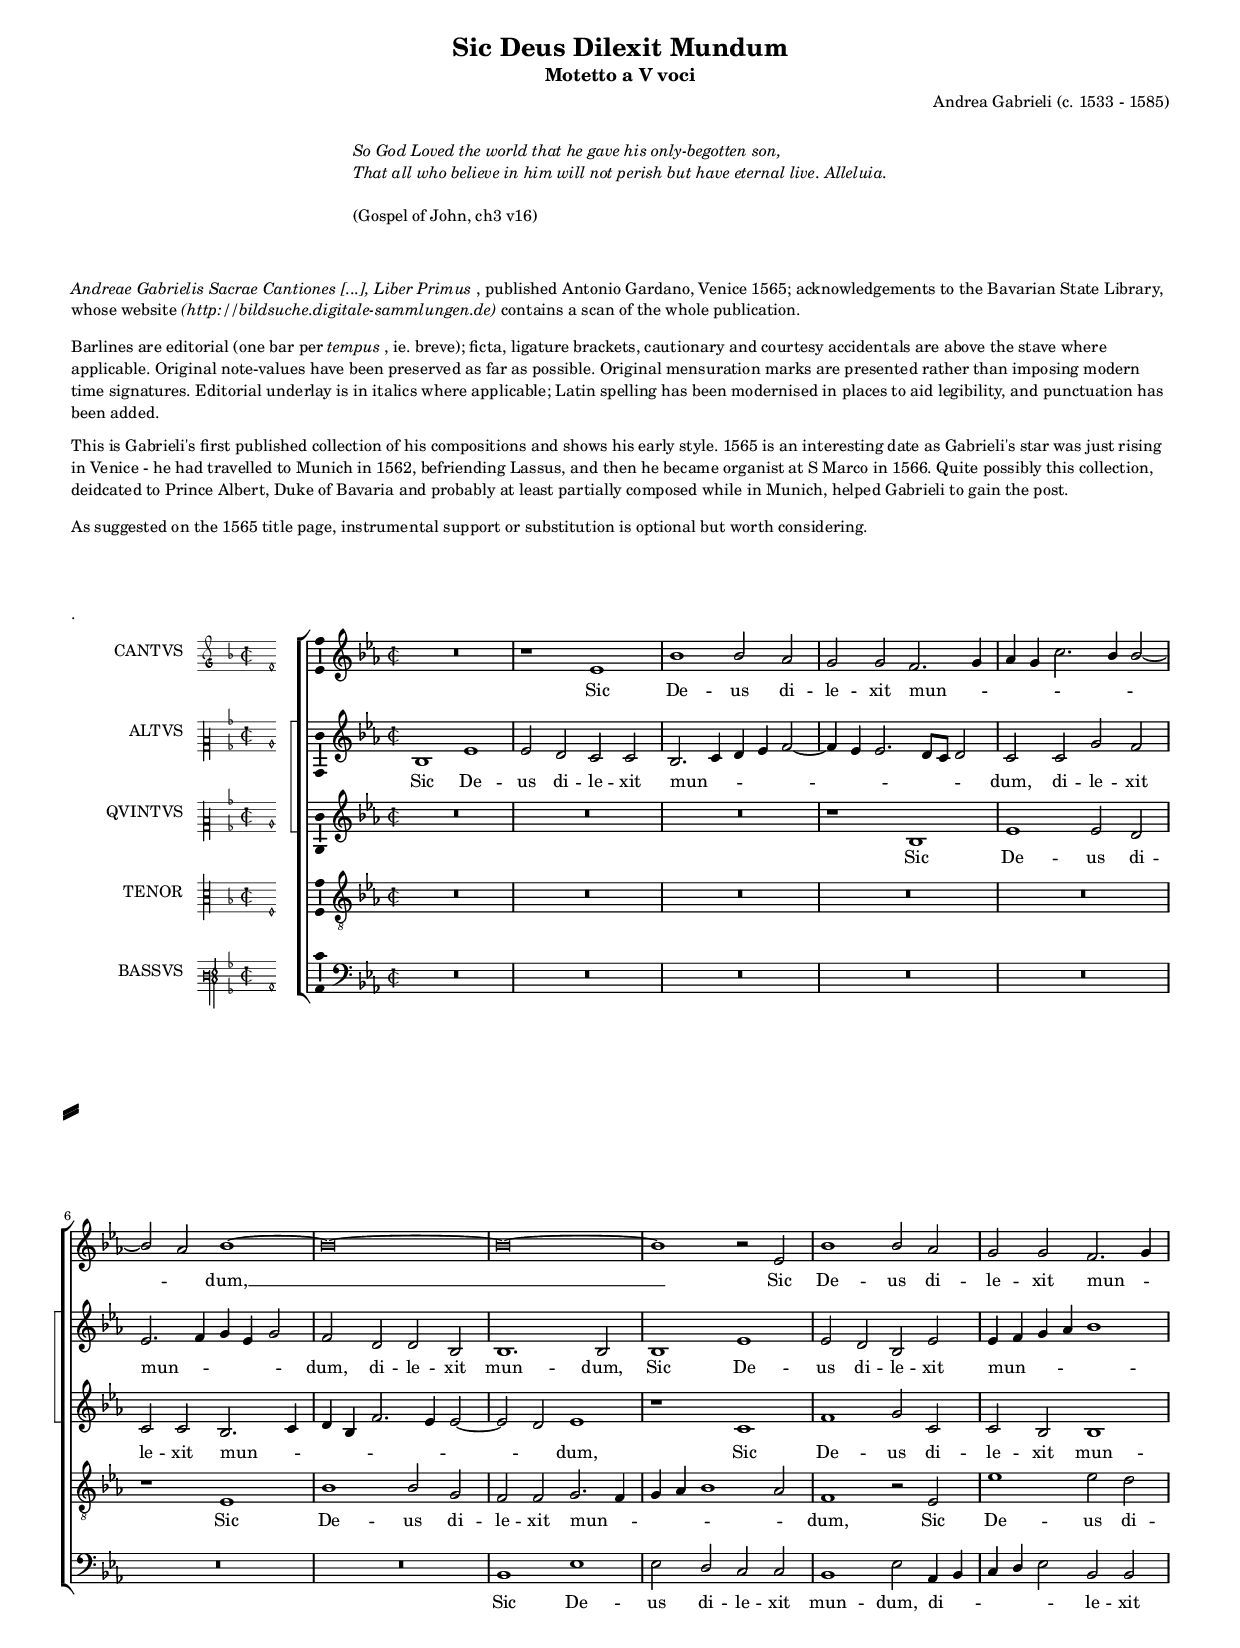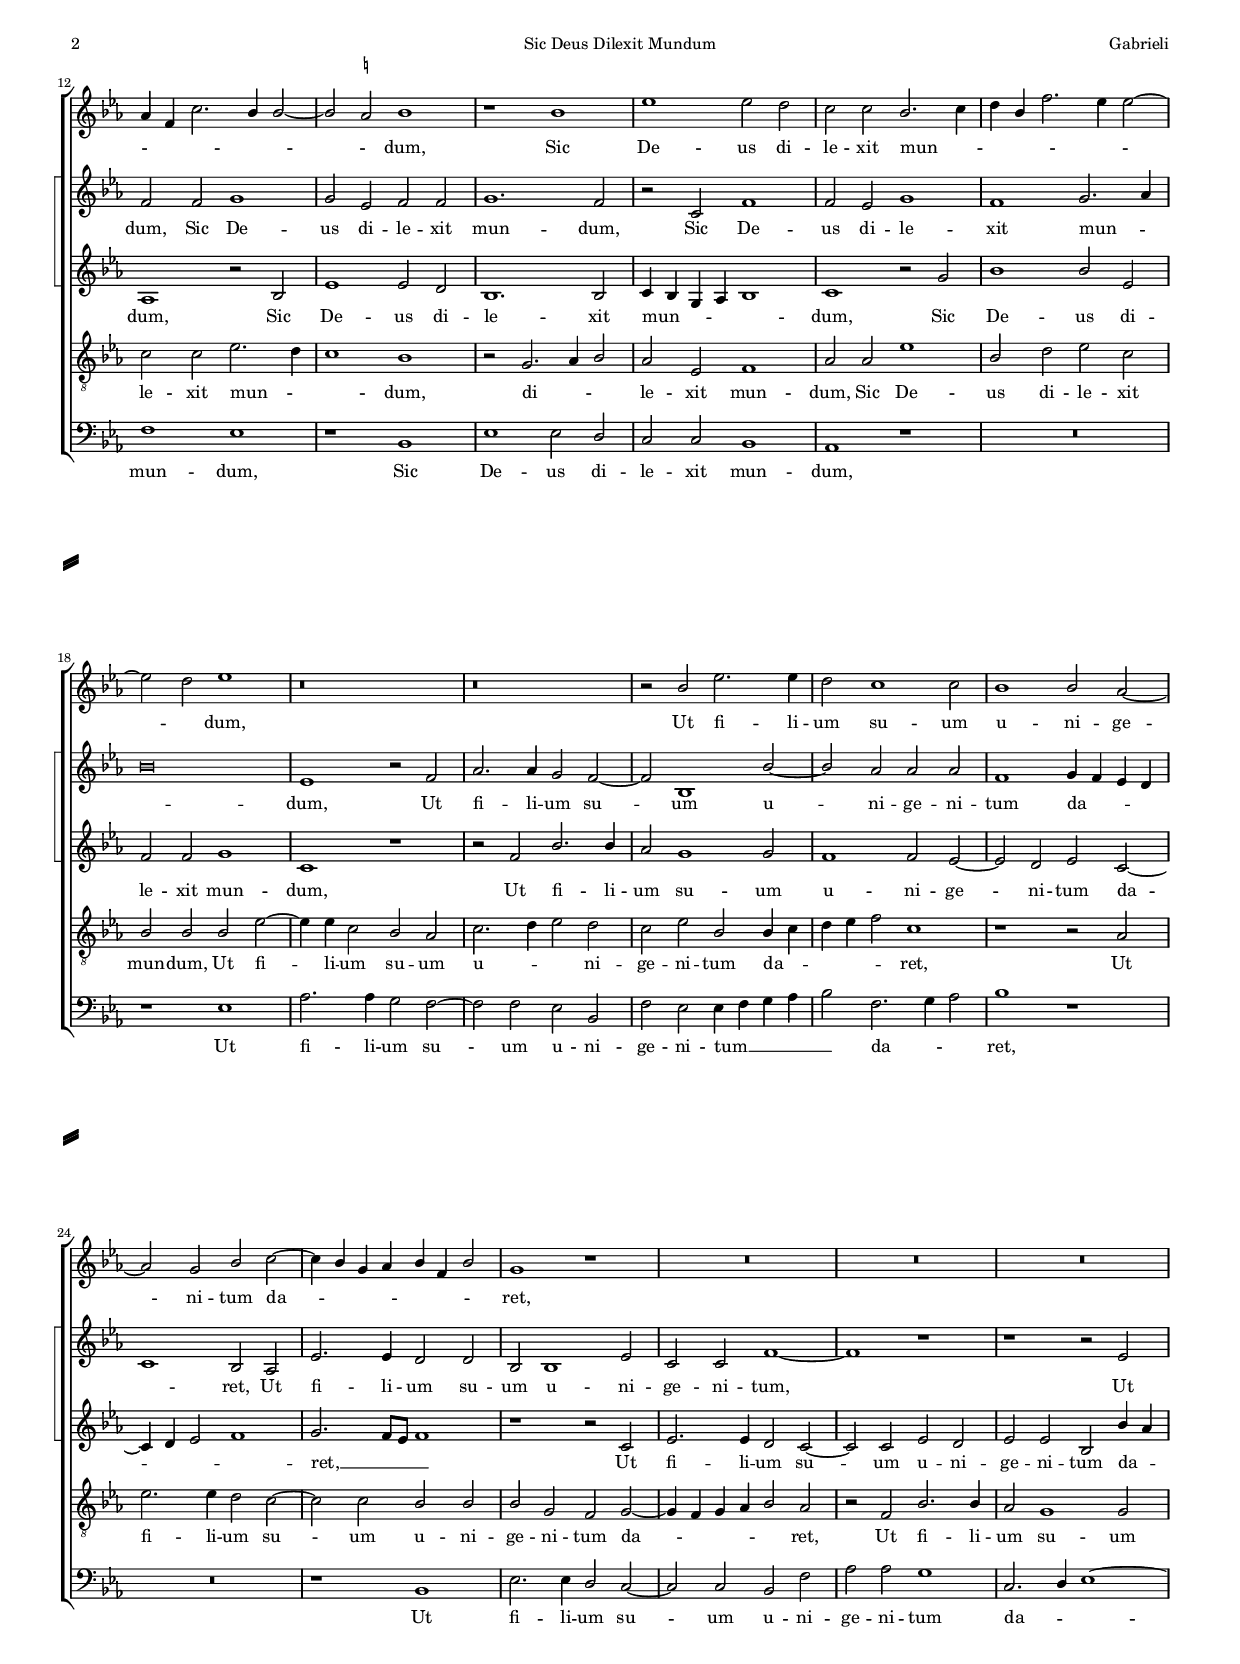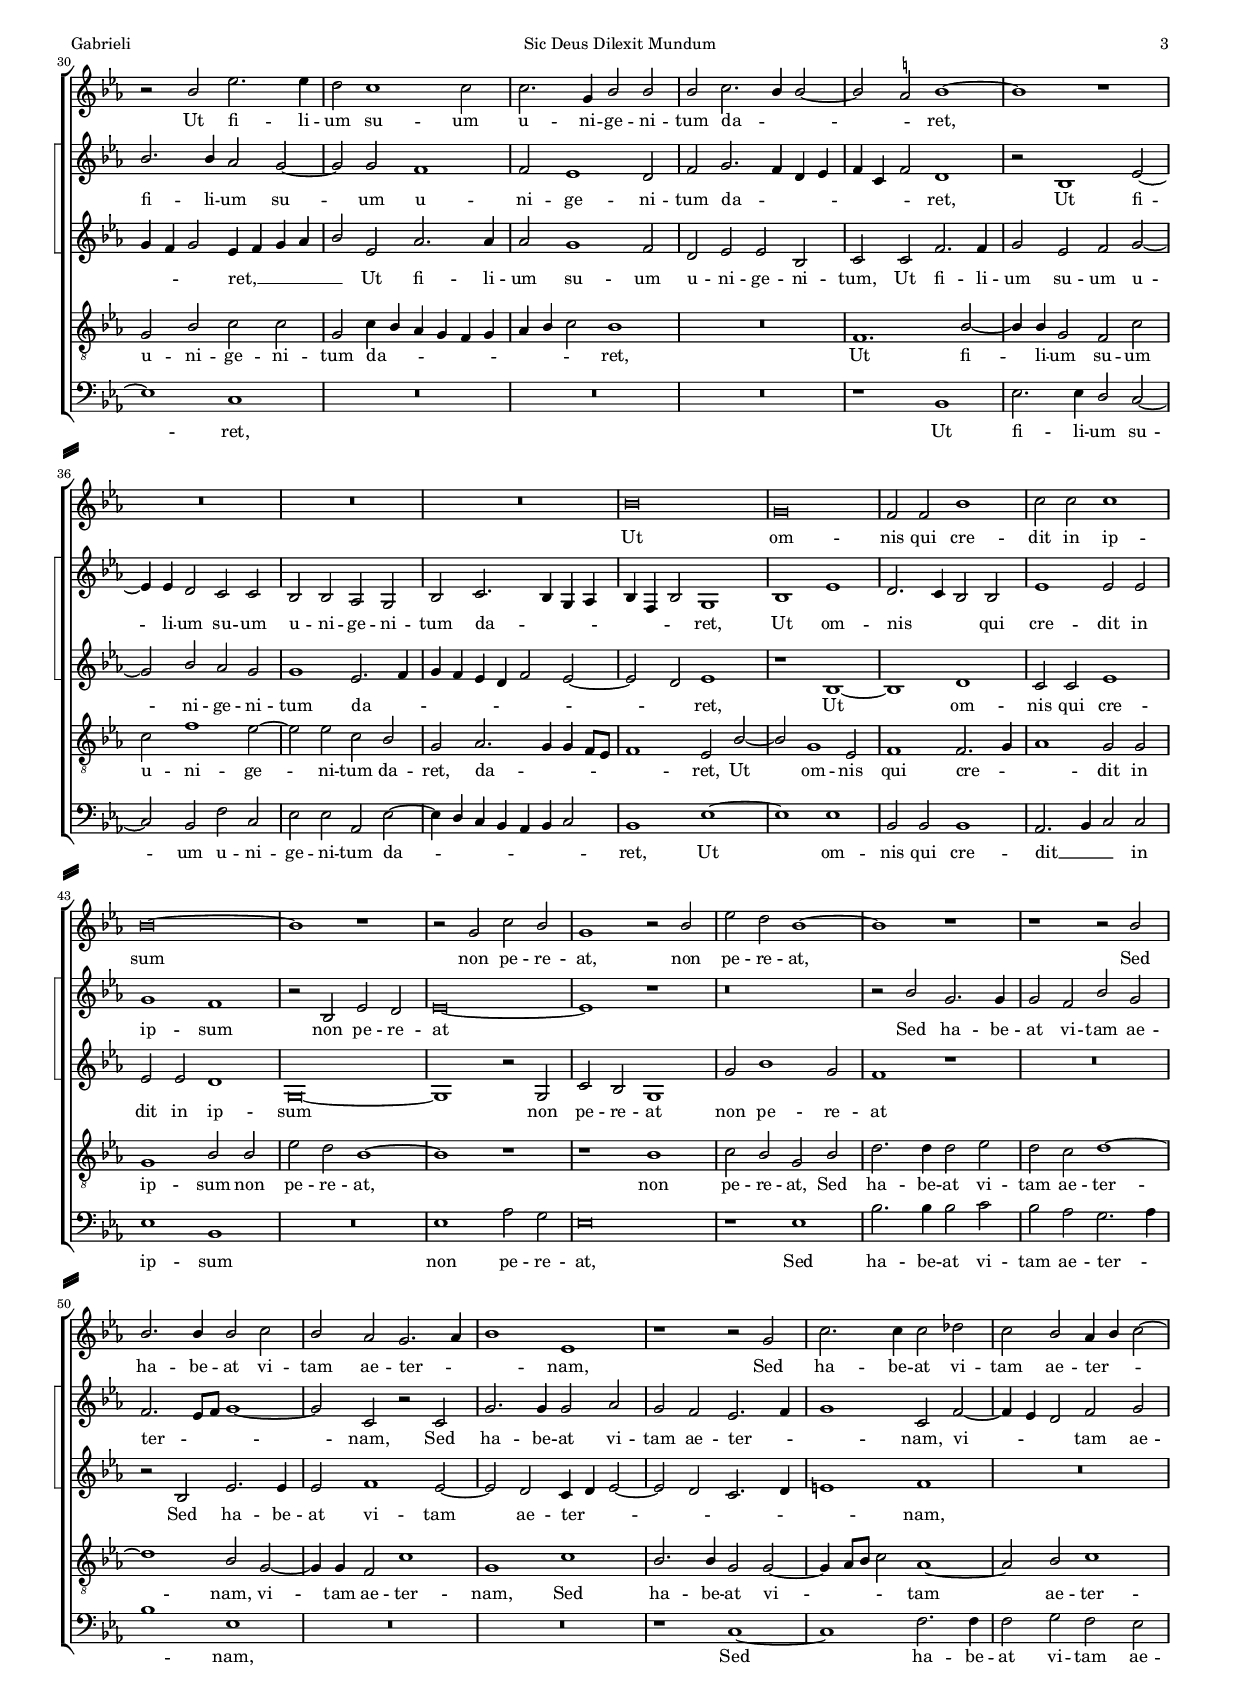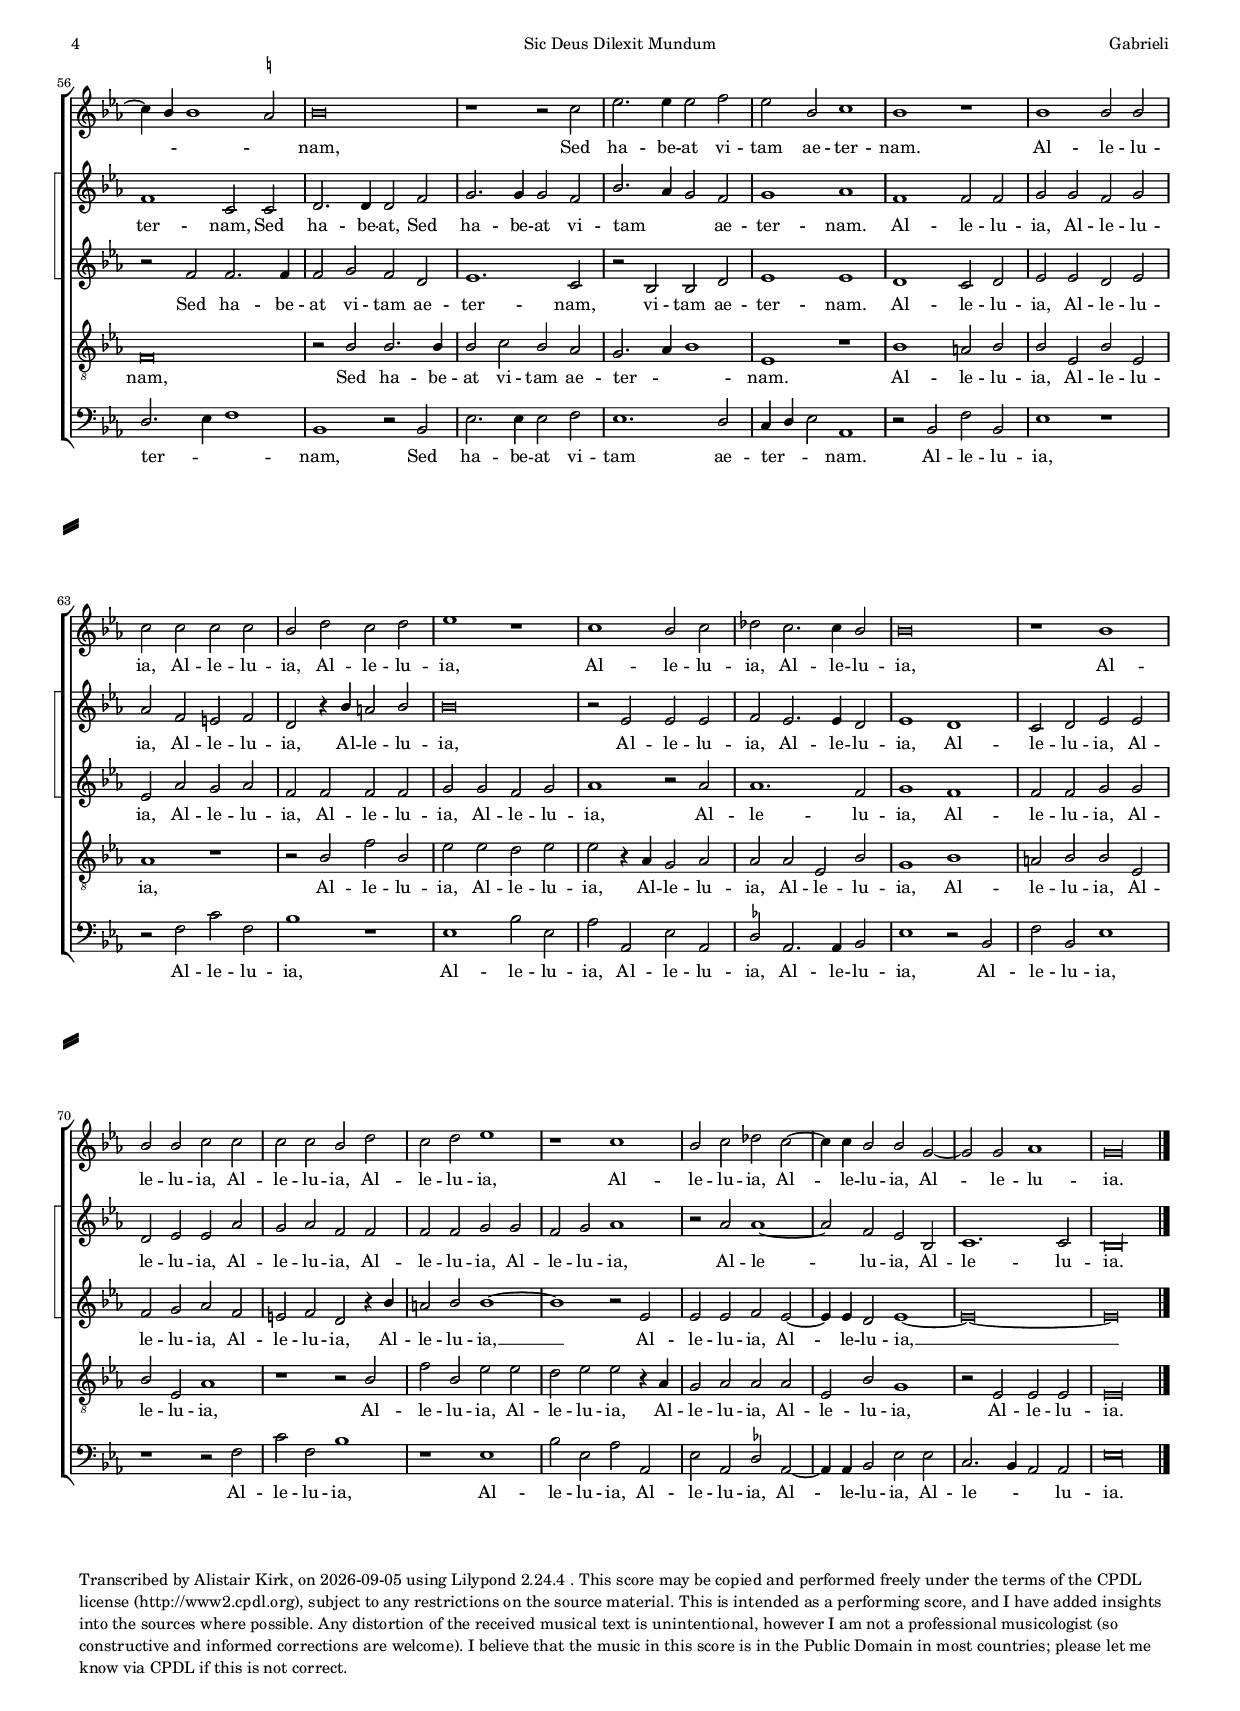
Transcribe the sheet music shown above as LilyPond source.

%
%  Alistair Kirk's Lilypond Template for Polyphonic Music - last revised 2018-09-03.
%
%
%  If you can't be bothered to learn how to use lilypond properly (fair enough) then you can still easily make many 
%  commonly-needed changes to this score - including transposition, clefs, music size, titles etc etc - using my 
%  easy online guide at https://guidallambert.github.io/MusicEditing/EasyLilypondCustomisation.html
%
%  Best edited using Frescobaldi!  Get it from frescobaldi.org - a highly recommended 
%  Lilypond editor.  (I also highly recommend VSCode with its Git integration for version controlling.)
%


%%%%%%%%%%%%%%%%%%
% 1 - Description of this score
%%%%%%%%%%%%%%%%%%

%%% 1A - paper layout
%

#(set-default-paper-size "a4")
#(set-global-staff-size 14)
\paper {
        left-margin   = 12\mm
        right-margin   = 12\mm
        top-margin    = 10\mm
        bottom-margin = 10\mm
}

%%% 1B - titles
%

\header {
	title = "Sic Deus Dilexit Mundum"
	subtitle = "Motetto a V voci"
	% poet = ""
	% subsubtitle = "VIII Vocum"
	% arranger = ""
	composer = "Andrea Gabrieli (c. 1533 - 1585)"
	% opus=""
}

hcomposer = "Gabrieli"
htitle = "Sic Deus Dilexit Mundum"

%%% 1C - Transposition of the whole score.
%
% This works relative to c.
%  Ie. To keep the original pitch leave this as 'c' (without quotes).
% To transpose the whole score up a tone set to 'd'.  For down a tone, set to 'bes,' (note the comma) etc
%  Everything is transposed, including key signatures etc (but prefatory staves are not affected).

TranspositionInterval = bes,



%%% 1D - clefs and stave labels
%

StaveAClef =  "treble"
StaveALabel =  "CANTVS"

StaveBClef =  "treble"
StaveBLabel =  "ALTVS"

StaveCClef =  "treble"
StaveCLabel =  "QVINTVS"

StaveDClef =  "treble_8"
StaveDLabel =  "TENOR"

StaveEClef =   "bass"
StaveELabel =   "BASSVS"

StaveFClef =  "treble_8"
StaveFLabel =   "Altus"

StaveGClef =   "treble_8"
StaveGLabel =   "Tenor"

StaveHClef =   "bass"
StaveHLabel =   "Bassus"

%%% 1E - key and time signature
%

gkeysig = {\key f \major}  %  Nb.  don't need to change this even if transposing - see above
global = {
	\time 2/1  %nb this might be overridden elsewhere (actually thinking of getting rid of it here...
	\gkeysig
        \override Score.MetronomeMark #'transparent = ##t
}

%%%1f  - What sound and tempo to use for the output MIDI file
%

% Tempo:
% Set the first number in the line below to set the playback speed.
% The number controls the length of the semibreve (which is the
% tactus of most 16th century polyphony written in tempus imperfectum)
% Suggest something in the range of 35 (very slow) to 65 (very fast).
% 45 is my default.

midiTactus = #(ly:make-moment 48 1)

% Playback sound:
% I think ocarina sounds a bit like a chamber organ on most General MIDI
% soundbanks, and annoys me the least of all the various terrible options,
% but suit yourself!
% "recorder" may also be useful on your computer??

MidiPlaybackSound = "ocarina"


%%%%%%%%%%%%%%%%%%
% 2 - Generic 'technical' settings (shouldn't usually need to change any of these unless personal preference suggests otherwise)
%%%%%%%%%%%%%%%%%%

\layout {
	\context {
		\Voice
			\remove "Note_heads_engraver"
			\consists "Completion_heads_engraver"
			\override NoteHead #'style = #'baroque

                         % These two go together!
                         \override Slur #'transparent = ##t
                         \override AccidentalSuggestion #'avoid-slur = #'inside  % Doesm't seem to help (in that ficta are shown way outside the stave when theres a slur) but does at least suppress all the error messages in the log file!


			\remove "Rest_engraver"
			\consists "Completion_rest_engraver"
                        \override Stem #'neutral-direction = #up

	}
	\context {
		\Staff
			\consists Ambitus_engraver
                        %% \override Stem #'thickness = #0.9
                        \RemoveEmptyStaves
	}
        \context {
                \StaffGroup
                        \consists "Separating_line_group_engraver"
	}
        \context {
                 \Score
                          \override BarNumber #'padding = #1.5
                          %\override BarNumber #'font-size = #1
                          %\override BarLine #'transparent = ##t	%% Uncomment for Mensurstriche (also change from ChoirStaff to Staffgroup and comment out completion_heads_engraver etc
                          %\override BarLine #'hair-thickness = #0.9   %% Example of how to manipulate barlines
        }
        \context {
                \Lyrics
                       %\override LyricText #'font-size = #1.2
                       %\override LyricText #'whiteout = ##t		% Might help with mensurstriche
                       %\override LyricExtender #'whiteout = ##t	% Might help with mensurstriche
                       %\override LyricHyphen #'whiteout = ##t		% Might help with mensurstriche
	}
}
\paper {
	ragged-last-bottom = ##f
  	ragged-bottom = ##f
	system-separator-markup = \slashSeparator
        evenHeaderMarkup=\markup  \fill-line { \fromproperty #'page:page-number-string \htitle \hcomposer }
	oddHeaderMarkup= \markup  \fill-line { \on-the-fly #not-first-page \hcomposer \on-the-fly #not-first-page \htitle \on-the-fly #not-first-page \fromproperty #'page:page-number-string }
         top-system-spacing #'basic-distance = #7    % Top stave is a bit too close to the page headers.
         % systems-per-page = 3  	% Lilypond rarely needs forcing like this...
         %  system-count = 13   	% ditto
         % page-count = 8    		% ditto
}




%%% The main musical content is in the two linked files below:



%%%%%%%%%%%%%%%%%%
% Some useful definitions for early music
%%%%%%%%%%%%%%%%%%

italicas=\override LyricText #'font-shape = #'italic
rectas=\override LyricText #'font-shape = #'upright
ss=\once \set suggestAccidentals = ##t
ficta = \once \set suggestAccidentals = ##t
date = #(strftime "%Y-%m-%d" (localtime (current-time)))
%m0 = \melismaEnd
%m1 = \melisma

%% Defining graphics for unusual mensural time signatures!
#(
  define ((double-time-signature2 glyph a) grob) (
       grob-interpret-markup grob (
          markup  (
            #:line ( #:musicglyph glyph #:number #:vcenter a )
          )
       )
  )
)
#(
  define ((double-time-signature3 glyph a b) grob) (
       grob-interpret-markup grob (
          markup  (
            #:line ( #:musicglyph glyph #:vcenter #:column (a b) )
          )
       )
  )
)
#(
  define ((custom-time-signature glyph) grob) (
       grob-interpret-markup grob (
          markup  (
            #:line ( #:musicglyph glyph)
          )
       )
  )
)


%%%%%%%%%%%%%%%%%%
% 3 - Score content: notes
%%%%%%%%%%%%%%%%%%

%\language "english"

StaveANotes = {

  % clef c1  % tweak / uncomment for debugging - this should override the clef in the score block

  \override Score.TimeSignature.stencil =
    #(custom-time-signature "timesig.mensural22")
  \time 2/1

  %\mark \markup \italic {"Prima Pars"}

  %\override Score.TimeSignature.stencil =
  %   #(double-time-signature2 "timesig.mensural98" "3")
  % \time 3/2

	R\breve r1
		f'1 c''1 c''2 bes'2 a'2 a'2 g'2.( a'4 bes'4 a'4 d''2. c''4 c''1 bes'2) c''\longa.
	r2	f'2 c''1 c''2 bes'2 a'2 a'2 g'2.( a'4 bes'4 g'4 d''2. c''4 c''1 \ficta b'2) c''1
	r1	c''1 f''1 f''2 e''2 d''2 d''2 c''2.( d''4 e''4 c''4 g''2. f''4 f''1 e''2) f''1
	r\longa r2
		c''2 f''2. f''4 e''2 d''1 d''2 c''1 c''2 bes'1 a'2 c''2 d''2.( c''4 a'4 bes'4 c''4 g'4 c''2) a'1
	r1 R\longa R\breve r2
		c''2 f''2. f''4 e''2 d''1 d''2 d''2. a'4 c''2 c''2 c''2 d''2.( c''4 c''1 \ficta b'2) c''\breve
	r1 R\breve R\longa
		c''\breve a'\breve g'2 g'2 c''1 d''2 d''2 d''1 c''\breve.
	r1 r2	a'2 d''2 c''2 a'1
	r2	c''2 f''2 e''2 c''\breve
	r1 r1 r2
		c''2 c''2. c''4 c''2 d''2 c''2 bes'2 a'2.( bes'4 c''1) f'1
	r1 r2	a'2 d''2. d''4 d''2 ees''2 d''2 c''2 bes'4( c''4 d''2. c''4 c''1 \ficta b'2) c''\breve
	r1 r2	d''2 f''2. f''4 f''2 g''2 f''2 c''2 d''1 c''1
	r1	c''1 c''2 c''2 d''2 d''2 d''2 d''2 c''2 e''2 d''2 e''2 f''1
	r1	d''1 c''2 d''2 ees''2 d''2. d''4 c''2 c''\breve
	r1 	c''1 c''2 c''2 d''2 d''2 d''2 d''2 c''2 e''2 d''2 e''2 f''1
	r1	d''1 c''2 d''2 ees''2 d''2. d''4 c''2 c''2 a'1 a'2 bes'1 a'\maxima*1/4

  % \cadenzaOn

  %  b'\maxima*1/4
    \bar "|."
  %\cadenzaOff


}
StaveBNotes = {

  % clef c3  % tweak / uncomment for debugging - this should override the clef in the score block

    		c'1 f'1 f'2 e'2 d'2 d'2 c'2.( d'4 e'4 f'4 g'2. f'4 f'2.( e'8 d'8 e'2) d'2
		d'2 a'2 g'2 f'2.( g'4 a'4 f'4 a'2) g'2
		e'2 e'2 c'2 c'1. c'2
		c'1 f'1 f'2 e'2 c'2 f'2 f'4( g'4 a'4 bes'4 c''1) g'2
		g'2 a'1 a'2 f'2 g'2 g'2 a'1. g'2
	r2	d'2 g'1 g'2 f'2 a'1 g'1 a'2.( bes'4 c''\breve) f'1
	r2	g'2 bes'2. bes'4 a'2 g'1 c'1 c''1 bes'2 bes'2 bes'2 g'1 a'4( g'4 f'4 e'4 d'1) c'2
		bes2 f'2. f'4 e'2 e'2 c'2 c'1 f'2 d'2 d'2 g'\breve
	r\breve r2
		f'2 c''2. c''4 bes'2 a'1 a'2 g'1 g'2 f'1 e'2 g'2 a'2.( g'4 e'4 f'4 g'4 d'4 g'2) e'1
	r2	c'1 f'2. f'4 e'2 d'2 d'2 c'2 c'2 bes2 a2 c'2 d'2.( c'4 a4 bes4 c'4 g4 c'2) a1
		c'1 f'1 e'2.( d'4 c'2) c'2 f'1 f'2 f'2 a'1 g'1
	r2	c'2 f'2 e'2 f'\breve.
	r1 r\breve r2
		c''2 a'2. a'4 a'2 g'2 c''2 a'2 g'2.( f'8 g'8 a'1.) d'2
	r2	d'2 a'2. a'4 a'2 bes'2 a'2 g'2 f'2.( g'4 a'1) d'2
		g'2.( f'4 e'2) g'2 a'2 g'1 d'2
		d'2 e'2. e'4 e'2
		g'2 a'2. a'4 a'2 g'2 c''2.( bes'4 a'2) g'2 a'1 bes'1
		g'1 g'2 g'2 a'2 a'2 g'2 a'2 bes'2 g'2 fis'2 g'2 e'2
	r4	c''4 b'2 c''2 c''\breve
	r2	f'2 f'2 f'2 g'2 f'2. f'4 e'2 f'1
		e'1 d'2 e'2 f'2 f'2 e'2 f'2 f'2
		bes'2 a'2 bes'2 g'2 g'2 g'2 g'2 a'2
		a'2 g'2 a'2 bes'1
	r2	bes'2 bes'1. g'2 f'2
		c'2 d'1. d'2 c'\maxima*1/4

}
StaveDNotes = {

  % clef c4  % tweak / uncomment for debugging - this should override the clef in the score block
  	R\longa R\longa R\breve r1
		f1 c'1 c'2  a2 g2 g2 a2.( g4 a4 bes4 c'1 bes2) g1
	r2	f2 f'1 f'2 e'2 d'2 d'2 f'2.( e'4 d'1) c'1
	r2	a2.( bes4 c'2) bes2 f2 g1 bes2
		bes2 f'1 c'2 e'2 f'2 d'2 c'2 c'2
		c'2 f'2. f'4 d'2 c'2 bes2 d'2.( e'4 f'2) e'2 d'2 f'2 c'2 c'4( d'4 e'4 f'4 g'2) d'1
	r1 r2	bes2 f'2. f'4 e'2 d'1 d'2 c'2 c'2 c'2 a2 g2 a2.( g4 a4 bes4 c'2) bes2
	r2	g2 c'2. c'4 bes2 a1 a2 a2 c'2 d'2 d'2 a2 d'4( c'4 bes4 a4 g4 a4 bes4 c'4 d'2) c'1
	R\breve
		g1. c'2. c'4 a2 g2 d'2 d'2 g'1 f'1 f'2 d'2 c'2 a2
		bes2.( a4 a4 g8 f8 g1) f2
		c'1 a1 f2 g1 g2.( a4 bes1) a2 a2 a1 c'2 c'2 f'2 e'2 c'\breve
	r\breve
		c'1 d'2 c'2 a2
		c'2 e'2. e'4 e'2 f'2 e'2 d'2 e'\breve c'2
		a2. a4 g2 d'1 a1
		d'1 c'2. c'4 a2 a2.( bes8 c'8 d'2) bes1. c'2 d'1 g\breve
	r2	c'2 c'2. c'4 c'2 d'2 c'2 bes2 a2.( bes4 c'1) f1
	r1	c'1 b2 c'2 c'2 f2 c'2 f2 bes1
	r1 r2	c'2 g'2 c'2 f'2 f'2 e'2 f'2 f'2
	r4	bes4 a2 bes2 bes2 bes2 f2 c'2 a1
		c'1 b2 c'2 c'2 f2 c'2 f2 bes1
	r1 r2	c'2 g'2 c'2 f'2 f'2 e'2 f'2 f'2
        r4	bes4 a2 bes2 bes2 bes2 f2 c'2 a1
	r2	f2 f2 f2 f\maxima*1/4

}
StaveCNotes = {

  % clef c4  % tweak / uncomment for debugging - this should override the clef in the score block

  	R\longa R\breve r1
		c'1 f'1 f'2 e'2 d'2 d'2 c'2.( d'4 e'4 c'4 g'2. f'4 f'1 e'2) f'1
	r1	d'1 g'1 a'2 d'2 d'2 c'2 c'1 bes1
	r2	c'2 f'1 f'2 e'2 c'1. c'2 d'4( c'4 a4 bes4 c'1) d'1
	r2	a'2 c''1 c''2 f'2 g'2 g'2 a'1 d'1
	r1 r2	g'2 c''2. c''4 bes'2 a'1 a'2 g'1 g'2 f'1 e'2 f'2 d'2.( e'4 f'2 g'1) a'2.( g'8 f'8 g'1)
	r1 r2	d'2 f'2. f'4 e'2 d'1 d'2 f'2 e'2 f'2 f'2 c'2 c''4( bes'4 a'4 g'4 a'2) f'4( g'4 a'4 bes'4 c''2)
		f'2 bes'2. bes'4 bes'2 a'1 g'2 e'2 f'2 f'2 c'2 d'2
		d'2 g'2. g'4 a'2 f'2 g'2 a'1 c''2 bes'2 a'2 a'1 f'2.( g'4 a'4 g'4 f'4 e'4 g'2 f'1 e'2) f'1
	r1	c'\breve e'1 d'2 d'2 f'1 f'2 f'2 e'1 a\breve.
	r2	a2 d'2 c'2 a1 a'2 c''1 a'2 g'1
	r1 R\breve r2
		c'2   f'2. f'4 f'2 g'1 f'1 e'2 d'4( e'4 f'1 e'2 d'2. e'4 fis'1) g'1
	R\breve r2
		g'2 g'2. g'4 g'2 a'2 g'2 e'2 f'1. d'2
	r2	c'2 c'2 e'2 f'1 f'1
		e'1 d'2 e'2 f'2 f'2 e'2 f'2 f'2 bes'2 a'2 bes'2 g'2
		g'2 g'2 g'2 a'2 a'2 g'2 a'2 bes'1
	r2	bes'2 bes'1. g'2 a'1 g'1 g'2 g'2 a'2
		a'2 g'2 a'2 bes'2 g'2 fis'2 g'2 e'2
	r4	c''4 b'2 c''2 c''\breve
	r2	f'2 f'2 f'2 g'2 f'2. f'4 e'2 f'1~ f'\maxima*1/2
}
StaveENotes = {
	R\longa R\longa R\longa R\breve
		c1 f1 f2 e2 d2 d2 c1 f2 bes,4( c4 d4 e4 f2) c2 c2 g1 f1
	r1	c1 f1 f2 e2 d2 d2 c1 bes,1
	r1 R\breve r1
		f1 bes2. bes4 a2 g1 g2 f2 c2 g2 f2 f4( g4 a4 bes4 c'2) g2.( a4 bes2) c'1
	r1 R\breve r1
		c1 f2. f4 e2 d1 d2 c2 g2 bes2 bes2 a1 d2.( e4 f\breve)d1
	R\longa R\breve r1
		c1 f2. f4 e2 d1 c2 g2 d2 f2 f2 bes,2 f2.( e4 d4 c4 bes,4 c4 d2) c1
		f\breve f1 c2 c2 c1 bes,2.( c4 d2) d2 f1 c1
	R\breve
		f1 bes2 a2 f\breve
	r1	f1 c'2. c'4 c'2 d'2 c'2 bes2 a2.( bes4 c'1) f1
	R\longa r1
		d\breve	g2. g4 g2 a2 g2 f2 e2.( f4 g1) c1
	r2	c2 f2. f4 f2 g2 f1. e2 d4( e4 f2) bes,1
	% Alleluia
	r2	c2 g2 c2 f1
	r1 r2	g2 d'2 g2 c'1
	r1	f1 c'2 f2 bes2 bes,2 f2 bes,2 \ficta ees2 bes,2. bes,4 c2 f1
	r2	c2 g2 c2 f1
	r1 r2	g2 d'2 g2 c'1
	r1	f1 c'2 f2 bes2 bes,2 f2 bes,2 \ficta ees2 bes,2. bes,4 c2 f2
		f2 d2.( c4 bes,2) bes,2 f\maxima*1/4


}
StaveFNotes = { bes }
StaveGNotes = { bes }
StaveHNotes = { bes }

% Convenient overrides - comment and uncomment to add and remove staves for quick debugging / rendering purposes:
% StaveANotes = {  }
% StaveBNotes = {  }
% StaveCNotes = {  }
% StaveDNotes = {  }
% StaveENotes = {  }
% StaveFNotes = {  }
% StaveGNotes = {  }
% StaveHNotes = {  }

%%%%%%%%%%%%%%%%%%
% 4 - Score content: text / lyrics
%%%%%%%%%%%%%%%%%%

StaveALyrics = \lyricmode {
	Sic De -- us di -- le -- xit mun -- dum, __
	Sic De -- us di -- le -- xit mun -- dum,
	Sic De -- us di -- le -- xit mun -- dum,
	Ut fi -- li -- um su -- um u -- ni -- ge -- ni -- tum da -- ret,
	Ut fi -- li -- um su -- um u -- ni -- ge -- ni -- tum da -- ret,
	Ut om -- nis qui cre -- dit in ip -- sum non pe -- re -- at,
		non pe -- re -- at,
	Sed ha -- be -- at vi -- tam ae -- ter -- nam,
	Sed ha -- be -- at vi -- tam ae -- ter -- nam,
	Sed ha -- be -- at vi -- tam ae -- ter -- nam.
	Al -- le -- lu -- ia, Al -- le -- lu -- ia,
	Al -- le -- lu -- ia, Al -- le -- lu -- ia,
	Al -- le -- lu -- ia, Al -- le -- lu -- ia,
	Al -- le -- lu -- ia, Al -- le -- lu -- ia,
	Al -- le -- lu -- ia, Al -- le -- lu -- ia,
	Al -- le -- lu -- ia.
}
StaveBLyrics = \lyricmode {
	Sic De -- us di -- le -- xit mun -- dum,
		di -- le -- xit mun -- dum,
		di -- le -- xit mun -- dum,
		Sic De -- us di -- le -- xit mun -- dum,
		Sic De -- us di -- le -- xit mun -- dum,
		Sic De -- us di -- le -- xit mun -- dum,
	Ut fi -- li -- um su -- um u -- ni -- ge -- ni -- tum da -- ret,
		Ut fi -- li -- um su -- um u -- ni -- ge -- ni -- tum,
		Ut fi -- li -- um su -- um u -- ni -- ge -- ni -- tum da -- ret,
		Ut fi -- li -- um su -- um u -- ni -- ge -- ni -- tum da -- ret,
	Ut om -- nis qui cre -- dit in ip -- sum non pe -- re -- at
	Sed ha -- be -- at vi -- tam ae -- ter -- nam,
		Sed ha -- be -- at vi -- tam ae -- ter -- nam,
		vi -- tam ae -- ter -- nam,
		Sed ha -- be -- at,
		Sed ha -- be -- at vi -- tam ae -- ter -- nam.
	Al -- le -- lu -- ia, 	Al -- le -- lu -- ia,
	        Al -- le -- lu -- ia, 	Al -- le -- lu -- ia,
	        Al -- le -- lu -- ia, 	Al -- le -- lu -- ia,
	        Al -- le -- lu -- ia, 	Al -- le -- lu -- ia,
	        Al -- le -- lu -- ia, 	Al -- le -- lu -- ia,
	        Al -- le -- lu -- ia, 	Al -- le -- lu -- ia,
	        Al -- le -- lu -- ia.
}
StaveDLyrics = \lyricmode {
  	Sic De -- us di -- le -- xit mun -- dum,
		Sic De -- us di -- le -- xit mun -- dum,
		di -- le -- xit mun -- dum,
		Sic De -- us di -- le -- xit mun -- dum,
	Ut fi -- li -- um su -- um u -- ni -- ge -- ni -- tum da -- ret,
		Ut fi -- li -- um su -- um u -- ni -- ge -- ni -- tum da -- ret,
		Ut fi -- li -- um su -- um u -- ni -- ge -- ni -- tum da -- ret,
		Ut fi -- li -- um su -- um u -- ni -- ge -- ni -- tum da -- ret,
                da -- ret,
	Ut om -- nis qui cre -- dit in ip -- sum non pe -- re -- at,
		non pe -- re -- at,
	Sed ha -- be -- at vi -- tam ae -- ter -- nam,
		vi -- tam ae -- ter -- nam,
		Sed ha -- be -- at vi -- tam ae -- ter -- nam,
		Sed ha -- be -- at vi -- tam ae -- ter -- nam.
	Al -- le -- lu -- ia, 	Al -- le -- lu -- ia,
	Al -- le -- lu -- ia, 	Al -- le -- lu -- ia,
	Al -- le -- lu -- ia, 	Al -- le -- lu -- ia,
	Al -- le -- lu -- ia, 	Al -- le -- lu -- ia,
	Al -- le -- lu -- ia, 	Al -- le -- lu -- ia,
	Al -- le -- lu -- ia, 	Al -- le -- lu -- ia,
	Al -- le -- lu -- ia.

}
StaveCLyrics = \lyricmode {
  	Sic De -- us di -- le -- xit mun -- dum,
		Sic De -- us di -- le -- xit mun -- dum,
		Sic De -- us di -- le -- xit mun -- dum,
		Sic De -- us di -- le -- xit mun -- dum,
	Ut fi -- li -- um su -- um u -- ni -- ge -- ni -- tum da -- ret, __
	        Ut fi -- li -- um su -- um u -- ni -- ge -- ni -- tum da -- ret, __
		Ut fi -- li -- um su -- um u -- ni -- ge -- ni -- tum,
		Ut fi -- li -- um su -- um u -- ni -- ge -- ni -- tum da -- ret,
	Ut om -- nis qui cre -- dit in ip -- sum non pe -- re -- at
		non pe -- re -- at
	Sed ha -- be -- at vi -- tam ae -- ter -- nam,
		Sed ha -- be -- at vi -- tam ae -- ter -- nam,
		vi -- tam ae -- ter -- nam.
	Al -- le -- lu -- ia, 	Al -- le -- lu -- ia,
	        Al -- le -- lu -- ia, 	Al -- le -- lu -- ia,
	        Al -- le -- lu -- ia, 	Al -- le -- lu -- ia,
	        Al -- le -- lu -- ia, 	Al -- le -- lu -- ia,
	        Al -- le -- lu -- ia, 	Al -- le -- lu -- ia, __
	        Al -- le -- lu -- ia, 	Al -- le -- lu -- ia, __
	        Al -- le -- lu -- ia, 	Al -- le -- lu -- ia.

}
StaveELyrics = \lyricmode {
  	Sic De -- us di -- le -- xit mun -- dum,
		di -- le -- xit mun -- dum,
		Sic De -- us di -- le -- xit mun -- dum,
	Ut fi -- li -- um su -- um u -- ni -- ge -- ni -- tum __ da -- ret,
		Ut fi -- li -- um su -- um u -- ni -- ge -- ni -- tum da -- ret,
		Ut fi -- li -- um su -- um u -- ni -- ge -- ni -- tum da -- ret,
	Ut om -- nis qui cre -- dit __ in ip -- sum non pe -- re -- at,
	Sed ha -- be -- at vi -- tam ae -- ter -- nam,
		Sed ha -- be -- at vi -- tam ae -- ter -- nam,
		Sed ha -- be -- at vi -- tam ae -- ter -- nam.
	Al -- le -- lu -- ia, 	Al -- le -- lu -- ia,
	Al -- le -- lu -- ia, 	Al -- le -- lu -- ia,
	Al -- le -- lu -- ia, 	Al -- le -- lu -- ia,
	Al -- le -- lu -- ia, 	Al -- le -- lu -- ia,
	Al -- le -- lu -- ia, 	Al -- le -- lu -- ia,
	Al -- le -- lu -- ia.

}
StaveFLyrics = \lyricmode { A }
StaveGLyrics = \lyricmode { A }

 % Tanslation and attribution of text
 \markup {
        \vspace #1
	\fill-line {
		\column {
      \vspace #1
			\line { \italic { So God Loved the world that he gave his only-begotten son, } }
			\line { \italic { That all who  believe in him will not perish but have eternal live.  Alleluia. } }

			\vspace #1
			\line { (Gospel of John, ch3 v16) }


		}
	}
}


%%%%%%%%%%%%%%%%%%
% 5 - Editorial content, including prefatory stave / incipit settings and notes
%%%%%%%%%%%%%%%%%%

 %  Should very rarely need to be touched once a given piece has been typeset

% 5a Editorial method and comments
\markup {
    \vspace #3
    \column {
          %\wordwrap  { \italic { Music source and editorial comments go here.} }

          \wordwrap  {
              \italic {Andreae Gabrielis Sacrae Cantiones [...], Liber Primus}
              , published Antonio Gardano, Venice 1565;
              acknowledgements to the Bavarian State Library,
              whose website \italic{(http://bildsuche.digitale-sammlungen.de)} contains a scan of the whole publication.
          }
          \vspace #1
          \wordwrap  {
              Barlines are editorial (one bar per \italic {tempus}, ie. breve);
              ficta, ligature brackets, cautionary and courtesy accidentals are above the stave where applicable.
              Original note-values have been preserved as far as possible.
              Original mensuration marks are presented rather than imposing modern time signatures.
              Editorial underlay is in italics where applicable;
              Latin spelling has been modernised in places to aid legibility, and punctuation has been
              added.
          }
          \vspace #1
          \wordwrap {
              This is Gabrieli's first published collection of his compositions
              and shows his early style.  1565 is an interesting date as Gabrieli's
              star was just rising in Venice - he had travelled to Munich in 1562,
              befriending Lassus, and then he became organist at S Marco in 1566.
              Quite possibly this collection,  deidcated to Prince Albert, Duke of Bavaria
              and probably at least partially composed while in Munich,
              helped Gabrieli to gain the post.
          }
          \vspace #1
          \wordwrap {
              As suggested on the 1565 title page, instrumental support or substitution
              is optional but worth considering.
	  }
	  \vspace #3
	  .
    }
}

%% 5b - Plainsong incipit - obviously, comment out as required.
%\score   {
%    \transpose c \TranspositionInterval <<
%          \new Staff \with { \remove "Time_signature_engraver" \remove "Ambitus_engraver" } {
%                \set Staff.instrumentName = "Intonation"
%                \clef "treble_8"  \global  \cadenzaOn              <<  {
%                          \override Voice.Slur #'tran%sparent = ##f
%                          f4 s8 f4 s8 f4( g4) s8 g4.
%                      }\addlyrics {  In -- ci -- pit here. }
%               >>
%          }
%     >>
%    \layout {\context { \Voice \remove "Stem_engraver" } }
%}


% 5c - Prefatory staves
\layout {   % Need to modify a couple of settings in the main score layout as well
             indent=4\cm
              \context { \Staff
                         \override InstrumentName #'padding = 2
                         \override InstrumentName #'self-alignment-X = #RIGHT
              }
}
PrefatorySettings = {
  		%\override NoteHead   #'style = #'neomensural      % ie. can set to either Mensural or Neomensural
		%\override Rest #'style = #'neomensural
		%\override Staff.TimeSignature #'style = #'neomensural
                \override Flag #'style = #'mensural
                \autoBeamOff
                 \override Staff.InstrumentName #'Y-extent = #'(-4 . 4)
                 \override Staff.InstrumentName #'self-alignment-X = #RIGHT
                \override Staff.InstrumentName #'padding = 2
                % Uncomment these if you want eg. double b flat in key sig using c2 or f3 clef etc
                % May also have to tweak the numbers (4 vs 5 etc)
                \override Staff.KeySignature.flat-positions = #'((-4 . 4))
                \override Staff.KeySignature.sharp-positions = #'((-4 . 4))
                \cadenzaOn
                \key f \major
		            \time 2/2
                \huge
}
PrefatoryLayout = \layout {   % Set the layout inside the incipit
		\context {\Voice
			\remove Ligature_bracket_engraver
			\consists Mensural_ligature_engraver

		}
                \context { \Staff \remove Ambitus_engraver}
		line-width=5
                indent =  0
                ragged-right = ##f
		ragged-last = ##f
                system-count = #1
}
PrefStaveA = \markup {
	\score {
                \new MensuralVoice {
                    \set Staff.instrumentName=\StaveALabel
                    \PrefatorySettings
                    \clef "petrucci-g2"
                    f'1
                     \bar"" \skip1
		}  \layout {\PrefatoryLayout}
	}
}
PrefStaveB = \markup {
	\score {
                \new MensuralVoice {
                    \set Staff.instrumentName=\StaveBLabel
                    \PrefatorySettings
                    \clef "petrucci-c2"
                    c'1
                     \bar"" \skip1
		}  \layout {\PrefatoryLayout}
	}
}
PrefStaveC = \markup {
	\score {
                \new MensuralVoice {
                    \set Staff.instrumentName=\StaveCLabel
                    \PrefatorySettings
                    \clef "petrucci-c2"
                    c'1
                     \bar"" \skip1
		}  \layout {\PrefatoryLayout}
	}
}
PrefStaveD = \markup {
	\score {
                \new MensuralVoice {
                    \set Staff.instrumentName=\StaveDLabel
                    \PrefatorySettings
                    \clef "petrucci-c3"
                    f1
                     \bar"" \skip1
		}  \layout {\PrefatoryLayout}
	}
}
PrefStaveE = \markup {
	\score {
          \new MensuralVoice {
                    \set Staff.instrumentName=\StaveELabel
                    \PrefatorySettings
                    \clef "petrucci-f3"
                    c1
                     \bar"" \skip1
		}  \layout {\PrefatoryLayout}
	}
}
PrefStaveF = \markup {
	\score {
                \new MensuralVoice {
                    \set Staff.instrumentName=\StaveFLabel
                    \PrefatorySettings
                    \clef "petrucci-f4"
                    g2
                     \bar"" \skip1
		}  \layout {\PrefatoryLayout}
	}
}
PrefStaveG = \markup {
	\score {
                \new MensuralVoice {
                    \set Staff.instrumentName=\StaveGLabel
                    \PrefatorySettings
                    \clef "petrucci-f4"
                    g2
                     \bar"" \skip1
		}  \layout {\PrefatoryLayout}
	}
}
PrefStaveH = \markup {
	\score {
                \new MensuralVoice {
                    \set Staff.instrumentName=\StaveHLabel
                    \PrefatorySettings
                    \clef "petrucci-f4"
                    f2
                     \bar"" \skip1
		}  \layout {\PrefatoryLayout}
	}
}





\version "2.18"





\header {
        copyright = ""
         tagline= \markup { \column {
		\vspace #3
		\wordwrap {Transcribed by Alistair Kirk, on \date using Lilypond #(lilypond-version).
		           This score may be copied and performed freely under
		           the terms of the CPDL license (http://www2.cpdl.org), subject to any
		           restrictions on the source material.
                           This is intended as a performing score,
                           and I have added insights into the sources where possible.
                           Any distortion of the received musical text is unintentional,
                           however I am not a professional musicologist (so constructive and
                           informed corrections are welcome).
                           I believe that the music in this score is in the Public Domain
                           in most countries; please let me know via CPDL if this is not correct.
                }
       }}
}




%%%%%%%%%%%%%%%%%%
% 6 - Staff definitions
%%%%%%%%%%%%%%%%%%

% Should very rarely need to be touched once a given piece has been typeset
%
% Nb. this is the really main structure of the .ly file;
% it needs to go at the end because it references variables
% containing the notes and lyrics etc, which need to have
% been defined before the parser reads this section
%
% When making a new edition, just comment out the staves you don't need.

\score {
	\transpose c \TranspositionInterval <<
		\new ChoirStaff = "MainChoirStaff" <<	 	% choir staff = group of staves formatted for a choir

                  \set ChoirStaff.systemStartDelimiterHierarchy = #'(SystemStartBracket  a (SystemStartSquare b c) d e )  % Uncomment and twiddle to create square brackets for gouping staves etc
			\set ChoirStaff.midiInstrument = \MidiPlaybackSound  %  "recorder" and "tuba" may also  be useful?
                        %\set ChoirStaff.midiMaximumVolume = 127  % Need to find a good value for this.

                        \new Staff = "StaveA" { <<
                              \new Voice = "StaveAVoice"  {
                                    \set Staff.instrumentName =\PrefStaveA
                                    %\set Staff.shortInstrumentName =
                                    %\StaveALabel[1]
                                    \set Staff.midiPanPosition = #-0.8
                                    \clef \StaveAClef
                                    \global		% inherit key and time sig etc from the score
                                    \StaveANotes		% actual notes are in a variable as defined above
                                    %\bar "|." 		% nb. final barline only necessary in one voice
                              }
                        >> }
			\new Lyrics = "StaveA_Lyrics" \lyricsto StaveAVoice { \StaveALyrics }

                        \new Staff = "StaveB" { <<
                              \new Voice = "StaveBVoice"  {
                                    \set Staff.instrumentName =\PrefStaveB
                                    \set Staff.midiPanPosition = #0.8
                                    \clef \StaveBClef
                                    \global		% inherit key and time sig etc from the score
                                    \StaveBNotes		% actual notes are in a variable as defined above
                              }
                        >> }
			\new Lyrics = "StaveB_Lyrics" \lyricsto StaveBVoice { \StaveBLyrics }

                         \new Staff = "StaveC" { <<
                              \new Voice = "StaveCVoice"  {
                                    \set Staff.instrumentName =\PrefStaveC
                                    \set Staff.midiPanPosition = #-0.4
                                    \clef \StaveCClef
                                    \global		% inherit key and time sig etc from the score
                                    \StaveCNotes		% actual notes are in a variable as defined above
                              }
                        >> }
			\new Lyrics = "StaveC_Lyrics" \lyricsto StaveCVoice { \StaveCLyrics }

                        \new Staff = "StaveD" { <<
                              \new Voice = "StaveDVoice"  {
                                    \set Staff.instrumentName =\PrefStaveD
                                    \set Staff.midiPanPosition = #0.4
                                    \clef \StaveDClef
                                    \global		% inherit key and time sig etc from the score
                                    \StaveDNotes		% actual notes are in a variable as defined above
                              }
                        >> }
			\new Lyrics = "StaveD_Lyrics" \lyricsto StaveDVoice { \StaveDLyrics }

                        \new Staff = "StaveE" { <<
                             \new Voice = "StaveEVoice"  {
                                    \set Staff.instrumentName =\PrefStaveE
                                    \set Staff.midiPanPosition = #0.4
                                    \clef \StaveEClef
                                   \global		% inherit key and time sig etc from the score
                                    \StaveENotes		% actual notes are in a variable as defined above
                              }
                        >> }
			\new Lyrics = "StaveE_Lyrics" \lyricsto StaveEVoice { \StaveELyrics }

                        %\new Staff = "StaveF" { <<
                        %      \new Voice = "StaveFVoice"  {
                        %            \set Staff.instrumentName =\PrefStaveF
                        %	     \set Staff.midiPanPosition = #0.4
                        %            \clef \StaveFClef
                        %            \global		% inherit key and time sig etc from the score
                        %            \StaveFNotes		% actual notes are in a variable as defined above
                        %      }
                        %>> }
			%\new Lyrics = "StaveF_Lyrics" \lyricsto StaveFVoice { \StaveFLyrics }

                        % \new Staff = "StaveG" { <<
                        %      \new Voice = "StaveGVoice"  {
                        %            \set Staff.instrumentName =\PrefStaveG
                        %	     \set Staff.midiPanPosition = #0.4
                        %            \clef \StaveGClef
                        %            \global		% inherit key and time sig etc from the score
                        %            \StaveGNotes		% actual notes are in a variable as defined above
                        %      }
                        %>> }
			%\new Lyrics = "StaveG_Lyrics" \lyricsto StaveGVoice { \StaveGLyrics }

                        %\new Staff = "StaveH" { <<
                        %      \new Voice = "StaveHVoice"  {
                        %            \set Staff.instrumentName =\PrefStaveH
                        %	     \set Staff.midiPanPosition = #0.4
                        %            \clef \StaveHClef
                        %            \global		% inherit key and time sig etc from the score
                        %            \StaveHNotes		% actual notes are in a variable as defined above
                        %      }
                        %>> }
			%\new Lyrics = "StaveH_Lyrics" \lyricsto StaveHVoice { \StaveHLyrics }
                >>
	>>
	\layout {}
	\midi {
		\context { \Score
			tempoWholesPerMinute = \midiTactus
                }
	}
}
\version "2.18"



\version "2.18"